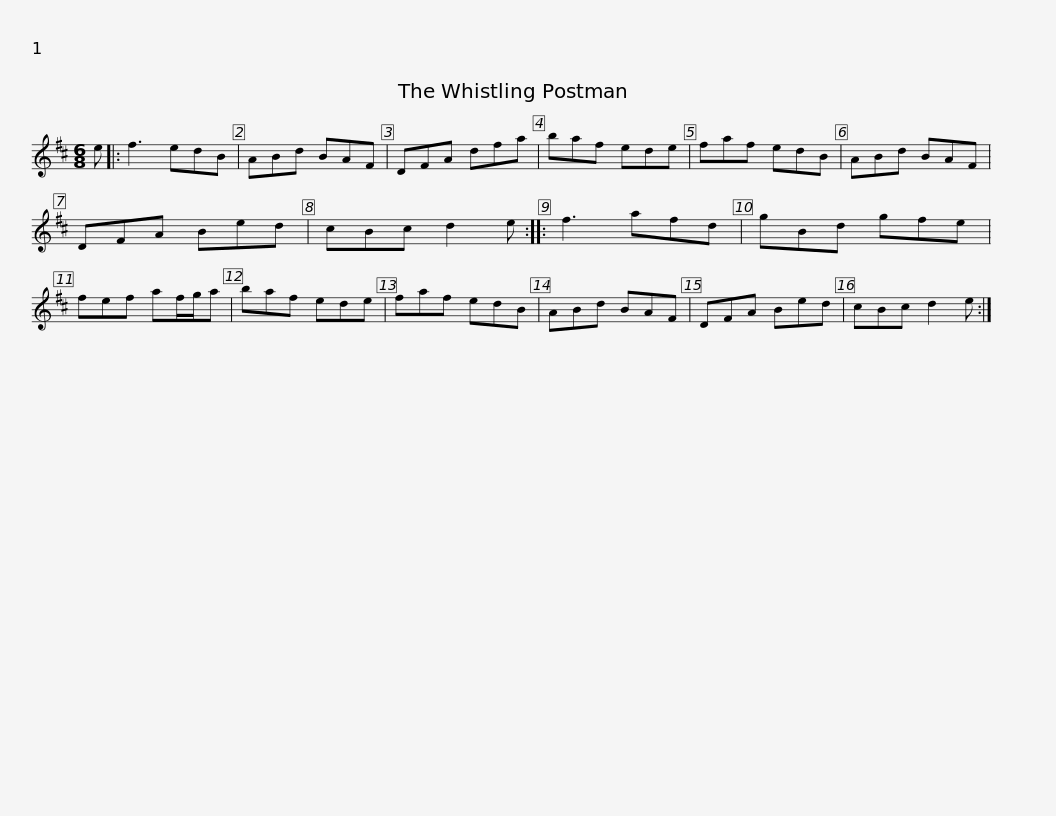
X:1
L:1/8
M:6/8
I:linebreak $
K:D
V:1 treble
V:1
 e |: f3 edB | ABd BAF | DFA dfa | baf ede | %5
 faf edB | ABd BAF | DFA Bed |$ cBc d2 e :: f3 afd | %10
 gBd gfe | fef af/g/a | baf ede | faf edB | ABd BAF |$ %15
 DFA Bed | cBc d2 e :| %17
